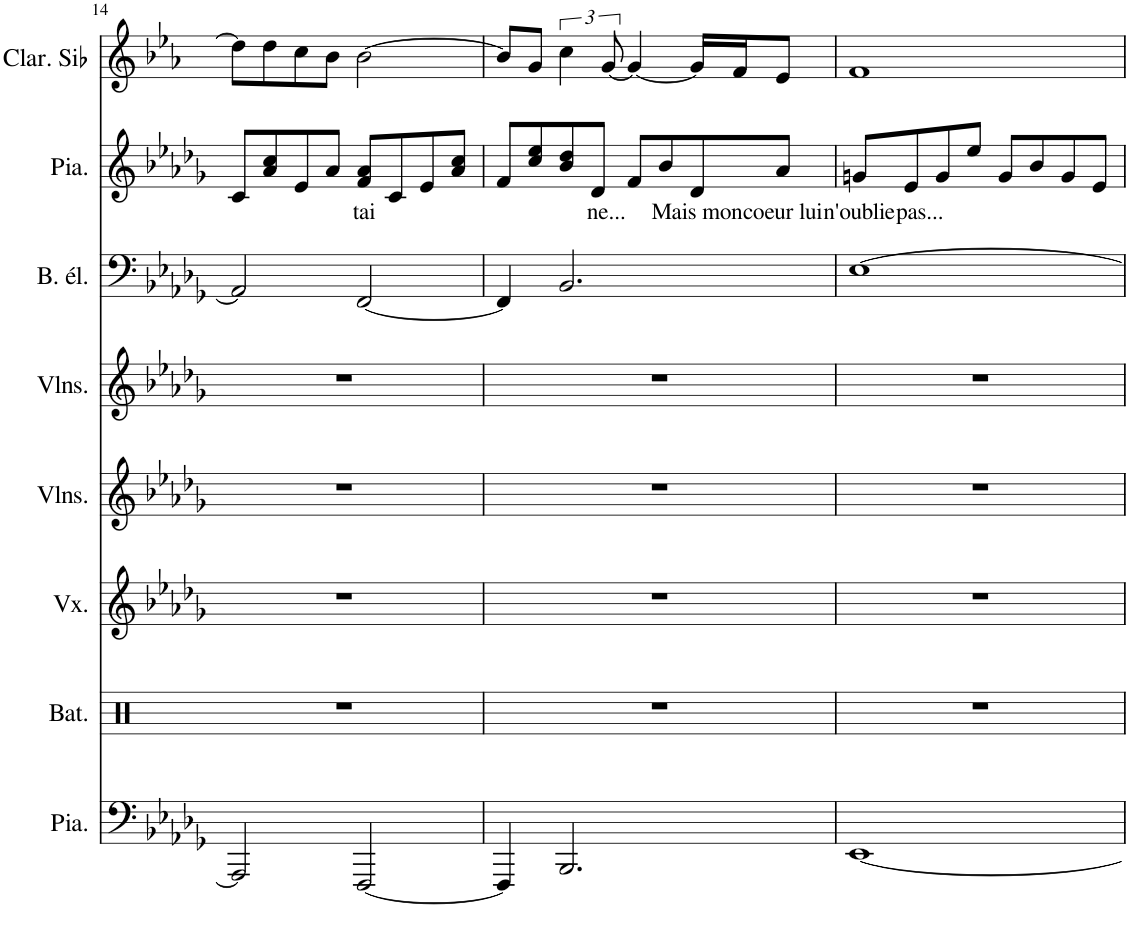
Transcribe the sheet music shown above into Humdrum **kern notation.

**kern	**kern	**kern	**kern	**kern	**kern	**kern	**text	**kern
*part8	*part7	*part6	*part5	*part4	*part3	*part2	*part2	*part1
*staff8	*staff7	*staff6	*staff5	*staff4	*staff3	*staff2	*staff2	*staff1
*I"Piano	*I"Batterie	*I"Voix	*I"Violons	*I"Violons	*I"Basse électrique à 5 cordes	*I"Piano	*	*I"Clarinette en Sib
*I'Pia.	*I'Bat.	*I'Vx.	*I'Vlns.	*I'Vlns.	*I'B. él.	*I'Pia.	*	*I'Clar. Sib
!!LO:PB:g=z
*clefF4	*clefX	*clefG2	*clefG2	*clefG2	*clefF4	*clefG2	*	*clefG2
*	*	*	*	*	*Trd7c12	*	*	*Trd1c2
*k[b-e-a-d-g-]	*k[]	*k[b-e-a-d-g-]	*k[b-e-a-d-g-]	*k[b-e-a-d-g-]	*k[b-e-a-d-g-]	*k[b-e-a-d-g-]	*	*k[b-e-a-]
*M4/4	*M4/4	*M4/4	*M4/4	*M4/4	*M4/4	*M4/4	*	*M4/4
=14	=14	=14	=14	=14	=14	=14	=14	=14
2AAA-/]	1r	1r	1r	1r	2AA-/]	8c/L	.	8dd\L]
.	.	.	.	.	.	8a-/ 8cc/	.	8dd\
.	.	.	.	.	.	8e-/	.	8cc\
.	.	.	.	.	.	8a-/J	.	8b-\J
!	!	!	!	!	!	!	!LO:LY:b	!
[2FFF/	.	.	.	.	[2FF/	8f/ 8a-/L	tai	[2b-\
.	.	.	.	.	.	8c/	.	.
.	.	.	.	.	.	8e-/	.	.
.	.	.	.	.	.	8a-/ 8cc/J	.	.
=15	=15	=15	=15	=15	=15	=15	=15	=15
4FFF/]	1r	1r	1r	1r	4FF/]	8f/L	.	8b-/L]
.	.	.	.	.	.	8cc/ 8ee-/	.	8g/J
2.BBB-/	.	.	.	.	2.BB-/	8b-/ 8dd-/	.	6cc\
!	!	!	!	!	!	!	!LO:LY:b	!
.	.	.	.	.	.	8d-/J	ne...	.
.	.	.	.	.	.	.	.	[12g/
.	.	.	.	.	.	8f/L	.	4g/_
.	.	.	.	.	.	8b-/	.	.
!	!	!	!	!	!	!	!LO:LY:b	!
.	.	.	.	.	.	8d-/	Mais mon	16g/LL]
.	.	.	.	.	.	.	.	16f/J
!	!	!	!	!	!	!	!LO:LY:b	!
.	.	.	.	.	.	8a-/J	coeur lui	8e-/J
=16	=16	=16	=16	=16	=16	=16	=16	=16
!	!	!	!	!	!	!	!LO:LY:b	!
[1EE-	1r	1r	1r	1r	[1E-	8gn/L	n'oublie	1f
!	!	!	!	!	!	!	!LO:LY:b	!
.	.	.	.	.	.	8e-/	pas...	.
.	.	.	.	.	.	8g/	.	.
.	.	.	.	.	.	8ee-/J	.	.
.	.	.	.	.	.	8g/L	.	.
.	.	.	.	.	.	8b-/	.	.
.	.	.	.	.	.	8g/	.	.
.	.	.	.	.	.	8e-/J	.	.
=	=	=	=	=	=	=	=	=
*-	*-	*-	*-	*-	*-	*-	*-	*-
